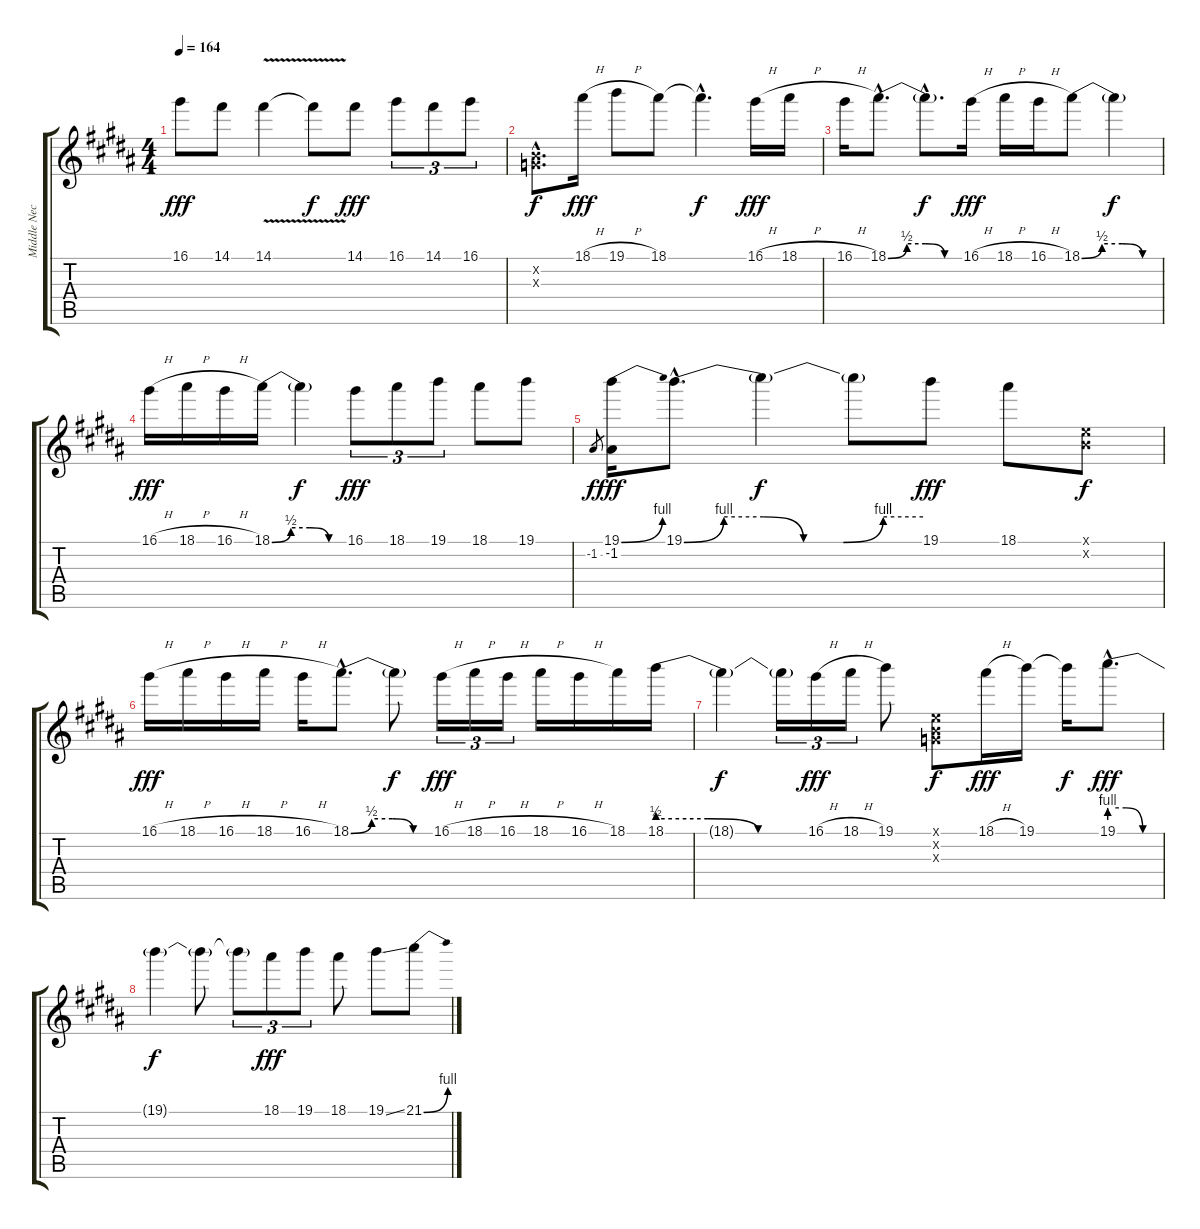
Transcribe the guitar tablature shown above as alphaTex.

\track ("Middle Neck" "Middle Nec") {instrument overdrivenguitar}
\staff {score tabs}
\tuning (E4 B3 G3 D3 A2 E2) {hide}
\ts (4 4)
\tempo 164
\clef g2
\ks b
16.1.8{dy fff} 14.1.8 14.1{v}.4 14.1{t}.8{dy f} 14.1.8{dy fff} 16.1.8{tu (3 2)} 14.1.8{tu (3 2)} 16.1.8{tu (3 2)} |
(0.2{hac x} 0.3{hac x}).8{d dy f} 18.1{h}.16{dy fff} 19.1{h}.8 18.1.8 18.1{hac t}.4{d dy f} 16.1{h}.16{dy fff} 18.1{h}.16 |
16.1{h}.16 18.1{be (custom 0 0 15 2 30 2 45 0 60 0) hac}.8{d} 18.1{hac t}.8{d dy f} 16.1{h}.16{dy fff} 18.1{h}.16 16.1{h}.16 18.1{be (custom 0 0 15 2 30 2 45 0 60 0)}.8 18.1{t}.4{dy f} |
16.1{h}.16{dy fff} 18.1{h}.16 16.1{h}.16 18.1{be (custom 0 0 15 2 30 2 45 0 60 0)}.16 18.1{t}.4{dy f} 16.1.8{tu (3 2) dy fff} 18.1.8{tu (3 2)} 19.1.8{tu (3 2)} 18.1.8 19.1.8 |
-1.2.8{gr dy f} (19.1{be (bend 0 0 60 4)} -1.2).16{dy fff} 19.1{be (custom 0 0 10 4 20 4 30 0 40 0 50 4 60 4) hac}.8{d} 19.1{t}.4{dy f} 19.1{t}.8 19.1.8{dy fff} 18.1.8 (0.1{x} 0.2{x}).8{dy f} |
16.1{h}.16{dy fff} 18.1{h}.16 16.1{h}.16 18.1{h}.16 16.1{h}.16 18.1{be (custom 0 0 15 2 30 2 45 0 60 0) hac}.8{d} 18.1{t}.8{dy f} 16.1{h}.16{tu (3 2) dy fff} 18.1{h}.16{tu (3 2)} 16.1{h}.16{tu (3 2)} 18.1{h}.16 16.1{h}.16 18.1.16 18.1{be (custom 0 2 20 2 40 0 60 0)}.16 |
18.1{t}.4{dy f} 18.1{t}.16{tu (3 2)} 16.1{h}.16{tu (3 2) dy fff} 18.1{h}.16{tu (3 2)} 19.1.8 (0.1{x} 0.2{x} 0.3{x}).8{dy f} 18.1{h}.16{dy fff} 19.1.16 19.1{t}.16{dy f} 19.1{be (custom 0 4 20 4 40 0 60 0) hac}.8{d dy fff} |
19.1{t}.4{dy f} 19.1{t}.8 19.1{t}.8{tu (3 2)} 18.1.8{tu (3 2) dy fff} 19.1.8{tu (3 2)} 18.1.8 19.1{ss}.8 21.1{be (bend 0 0 60 4)}.8
